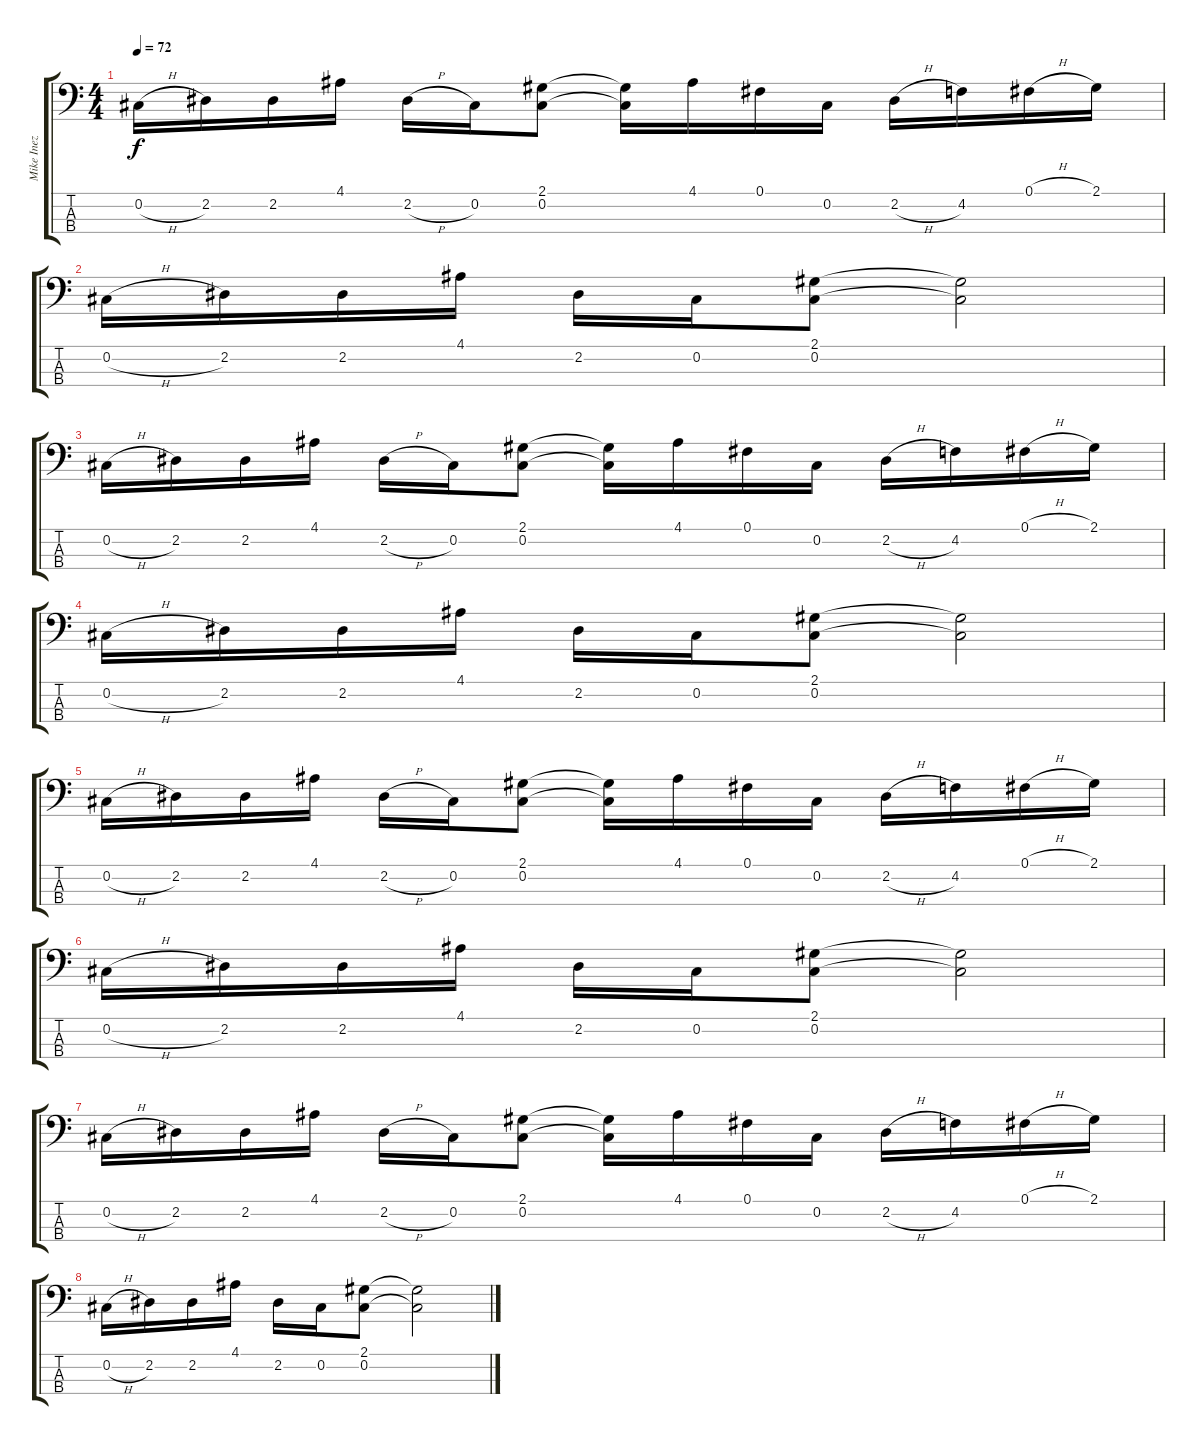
\track ("Mike Inez - Bass" "Mike Inez ") {instrument slapbass2}
\staff {score tabs}
\tuning (Gb2 Db2 Ab1 Eb1) {hide}
\ts (4 4)
\tempo 72
\clef f4
\ks c
0.2{h}.16{dy f} 2.2.16 2.2.16 4.1.16 2.2{h}.16 0.2.16 (2.1 0.2).8 (2.1{t} 0.2{t}).16 4.1.16 0.1.16 0.2.16 2.2{h}.16 4.2.16 0.1{h}.16 2.1.16 |
0.2{h}.16 2.2.16 2.2.16 4.1.16 2.2.16 0.2.16 (2.1 0.2).8 (2.1{t} 0.2{t}).2 |
0.2{h}.16 2.2.16 2.2.16 4.1.16 2.2{h}.16 0.2.16 (2.1 0.2).8 (2.1{t} 0.2{t}).16 4.1.16 0.1.16 0.2.16 2.2{h}.16 4.2.16 0.1{h}.16 2.1.16 |
0.2{h}.16 2.2.16 2.2.16 4.1.16 2.2.16 0.2.16 (2.1 0.2).8 (2.1{t} 0.2{t}).2 |
0.2{h}.16 2.2.16 2.2.16 4.1.16 2.2{h}.16 0.2.16 (2.1 0.2).8 (2.1{t} 0.2{t}).16 4.1.16 0.1.16 0.2.16 2.2{h}.16 4.2.16 0.1{h}.16 2.1.16 |
0.2{h}.16 2.2.16 2.2.16 4.1.16 2.2.16 0.2.16 (2.1 0.2).8 (2.1{t} 0.2{t}).2 |
0.2{h}.16 2.2.16 2.2.16 4.1.16 2.2{h}.16 0.2.16 (2.1 0.2).8 (2.1{t} 0.2{t}).16 4.1.16 0.1.16 0.2.16 2.2{h}.16 4.2.16 0.1{h}.16 2.1.16 |
0.2{h}.16 2.2.16 2.2.16 4.1.16 2.2.16 0.2.16 (2.1 0.2).8 (2.1{t} 0.2{t}).2
